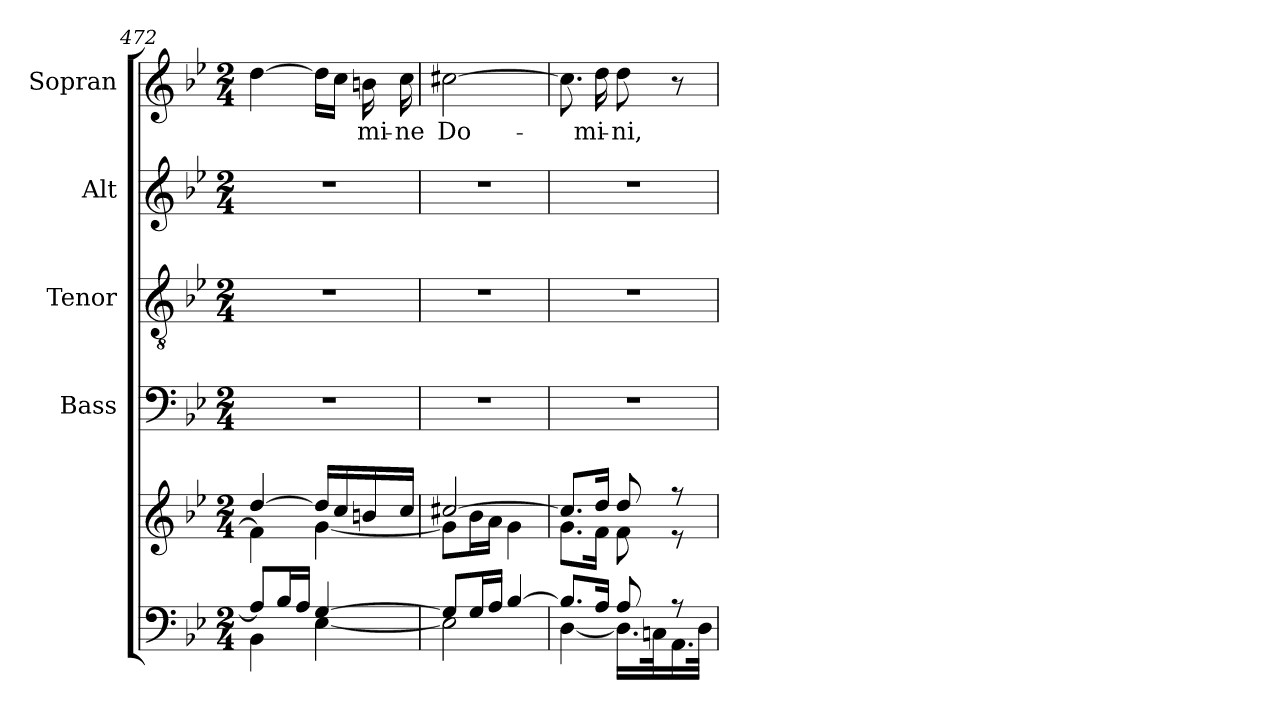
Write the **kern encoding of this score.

**kern	**kern	**kern	**kern	**kern	**kern	**text
*part5	*part5	*part4	*part3	*part2	*part1	*part1
*staff6	*staff5	*staff4	*staff3	*staff2	*staff1	*staff1
*	*	*I"Bass	*I"Tenor	*I"Alt	*I"Sopran	*
*	*	*I'B.	*I'T.	*I'A.	*I'S.	*
*clefF4	*clefG2	*clefF4	*clefGv2	*clefG2	*clefG2	*
*k[b-e-]	*k[b-e-]	*k[b-e-]	*k[b-e-]	*k[b-e-]	*k[b-e-]	*
*B-:	*B-:	*B-:	*B-:	*B-:	*B-:	*
*M2/4	*M2/4	*M2/4	*M2/4	*M2/4	*M2/4	*
=472	=472	=472	=472	=472	=472	=472
*^	*^	*	*	*	*	*
8A/L]	4BB-\	[>4dd/	4f\]	2r	2r	2r	[4dd\	.
16B-/L	.	.	.	.	.	.	.	.
16A/JJ	.	.	.	.	.	.	.	.
[>4G/	[<4E-\	16dd/LL]	[<4g\	.	.	.	16dd\LL]	.
.	.	16cc/	.	.	.	.	16cc\JJ	.
!	!	!	!	!	!	!	!	!LO:LY:b
.	.	16bn/	.	.	.	.	16bn\	-mi-
!	!	!	!	!	!	!	!	!LO:LY:b
.	.	16cc/JJ	.	.	.	.	16cc\	-ne
!!LO:LB:g=z
=473	=473	=473	=473	=473	=473	=473	=473	=473
!	!	!	!	!	!	!	!	!LO:LY:b
8G/L]	2E-\]	[>2cc#X/	8g\L]	2r	2r	2r	[2cc#X\	Do-
16G/L	.	.	16b-\L	.	.	.	.	.
16A/JJ	.	.	16a\JJ	.	.	.	.	.
[>4B-/	.	.	4g\	.	.	.	.	.
=474	=474	=474	=474	=474	=474	=474	=474	=474
8.B-/L]	[<4D\	8.cc#/L]	8.g\L	2r	2r	2r	8.cc#\]	.
!	!	!	!	!	!	!	!	!LO:LY:b
16A/Jk	.	16dd/Jk	16f\Jk	.	.	.	16dd\	-mi-
!	!	!	!	!	!	!	!	!LO:LY:b
8A/	16.D\LL]	8dd/	8f\	.	.	.	8dd\	-ni,
.	32Cn\k	.	.	.	.	.	.	.
8rA	16.AA\	8r	8r	.	.	.	8r	.
.	32D\JJk	.	.	.	.	.	.	.
*v	*v	*	*	*	*	*	*	*
*	*v	*v	*	*	*	*	*
=	=	=	=	=	=	=
*-	*-	*-	*-	*-	*-	*-
